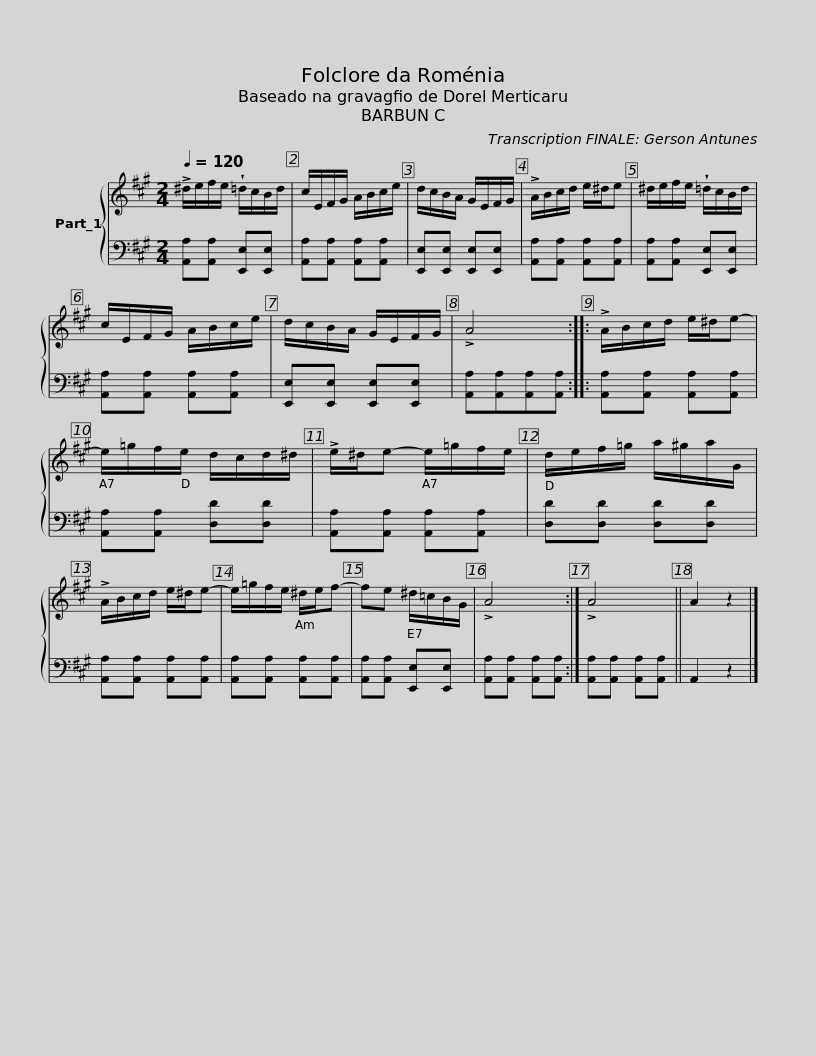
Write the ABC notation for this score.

X:1
%%score { 1 | 2 }
L:1/8
Q:1/4=120
M:2/4
I:linebreak $
K:A
V:1 treble
V:2 bass
V:1
 !>!^d/e/f/e/ !wedge!=d/c/B/d/ | c/E/F/G/ A/B/c/e/ | d/c/B/A/ G/E/F/G/ |$ !>!A/B/c/d/ e/^d/e | ^d/e/f/e/ !wedge!=d/c/B/d/ | %5
 c/E/F/G/ A/B/c/e/ |$ d/c/B/A/ G/E/F/G/ | !>!A4 :: !>!A/B/c/d/ e/^d/e- |$ e/=g/f/e/ d/c/d/^d/ | %10
 !>!e/^d/e- e/=g/f/e/ | d/e/f/=g/ a/^g/a/G/ |$ !>!A/B/c/d/ e/^d/e- | e/=g/f/e/ ^d/e/f- | fe ^d/=c/B/G/ |$ %15
 !>!A4 :| !>!A4 || A2 z2 |] %18
V:2
 [A,,A,][A,,A,] [E,,E,][E,,E,] | [A,,A,][A,,A,] [A,,A,][A,,A,] | [E,,E,][E,,E,] [E,,E,][E,,E,] |$ [A,,A,][A,,A,] [A,,A,][A,,A,] | [A,,A,][A,,A,] [E,,E,][E,,E,] | %5
 [A,,A,][A,,A,] [A,,A,][A,,A,] |$ [E,,E,][E,,E,] [E,,E,][E,,E,] | [A,,A,][A,,A,][A,,A,][A,,A,] :: [A,,A,][A,,A,] [A,,A,][A,,A,] |$ [A,,A,][A,,A,] [D,D][D,D] | %10
 [A,,A,][A,,A,] [A,,A,][A,,A,] | [D,D][D,D] [D,D][D,D] |$ [A,,A,][A,,A,] [A,,A,][A,,A,] | [A,,A,][A,,A,] [A,,A,][A,,A,] | [A,,A,][A,,A,] [E,,E,][E,,E,] |$ %15
 [A,,A,][A,,A,] [A,,A,][A,,A,] :| [A,,A,][A,,A,] [A,,A,][A,,A,] || A,,2 z2 |] %18
